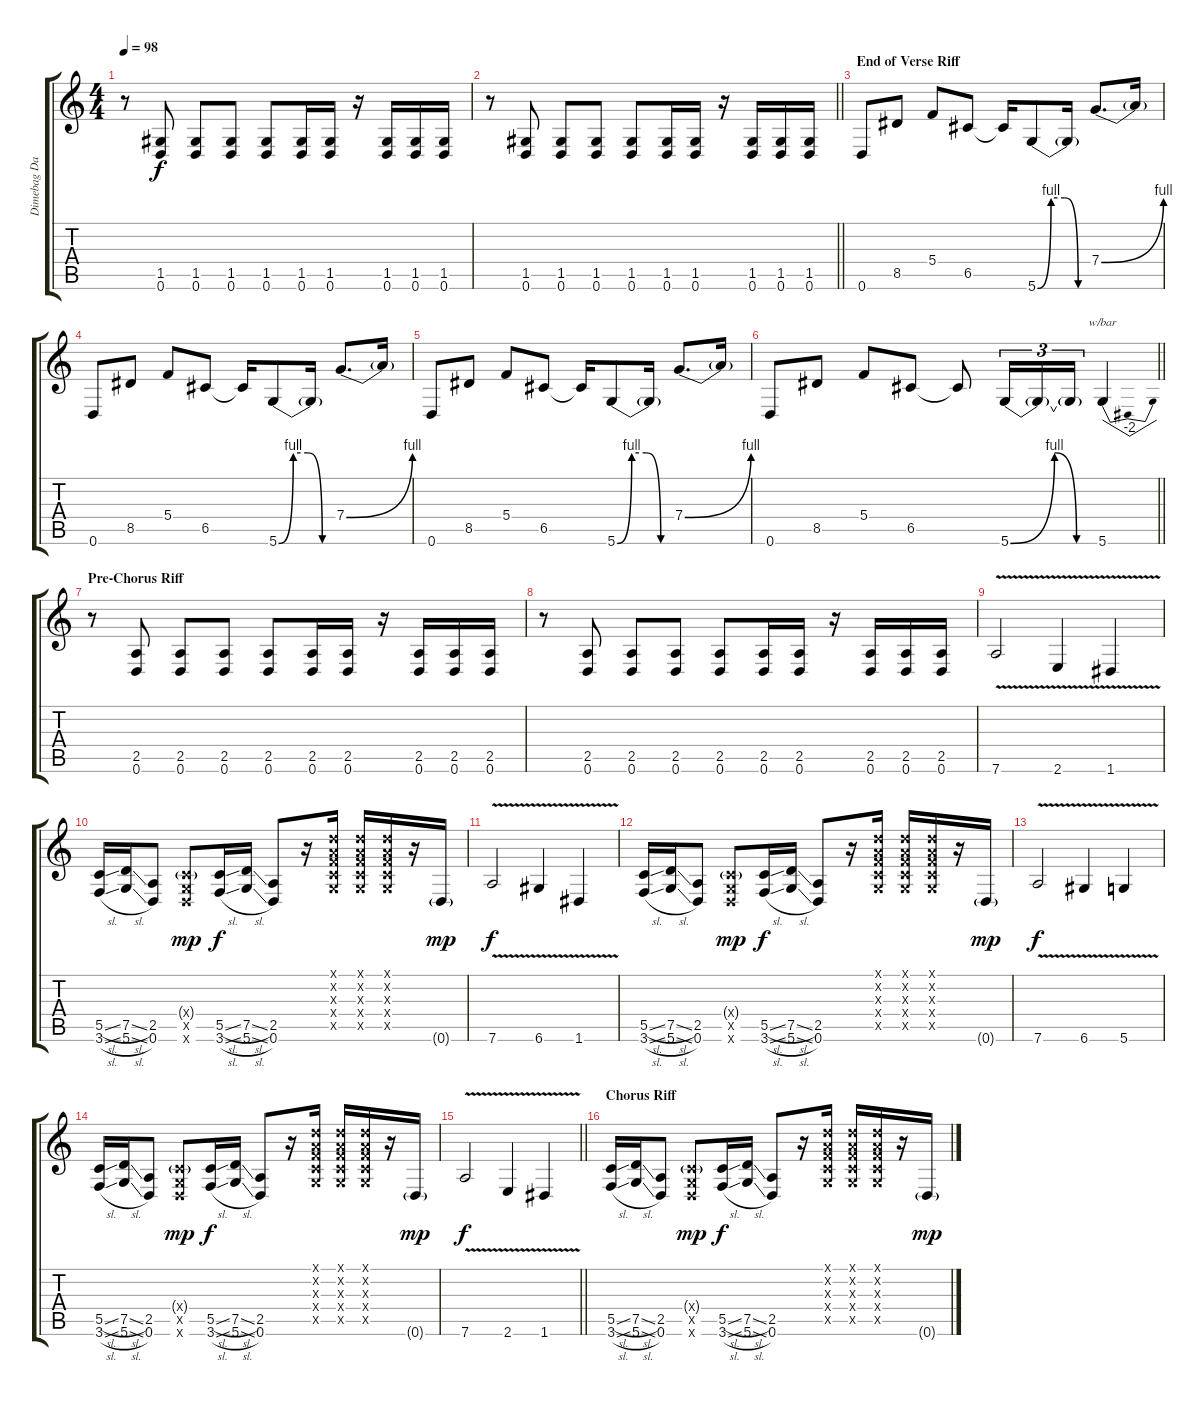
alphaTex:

\track ("Dimebag Darrell" "Dimebag Da") {instrument distortionguitar}
\staff {score tabs}
\tuning (D4 A3 F3 C3 G2 D2) {hide}
\ts (4 4)
\tempo 98
\clef g2
\ks c
r.8{dy f} (1.5 0.6).8{instrument overdrivenguitar} (1.5 0.6).8 (1.5 0.6).8 (1.5 0.6).8 (1.5 0.6).16 (1.5 0.6).16 r.16 (1.5 0.6).16 (1.5 0.6).16 (1.5 0.6).16 |
\barLineRight lightlight
r.8 (1.5 0.6).8 (1.5 0.6).8 (1.5 0.6).8 (1.5 0.6).8 (1.5 0.6).16 (1.5 0.6).16 r.16 (1.5 0.6).16 (1.5 0.6).16 (1.5 0.6).16 |
\section ("" "End of Verse Riff")
0.6.8 8.5.8 5.4.8 6.5.8 6.5{t}.16 5.6{be (custom 0 0 15 4 30 4 45 0 60 0)}.8 5.6{t}.16 7.4{be (bend 0 0 60 4)}.8{d} 7.4{t}.16 |
0.6.8 8.5.8 5.4.8 6.5.8 6.5{t}.16 5.6{be (custom 0 0 15 4 30 4 45 0 60 0)}.8 5.6{t}.16 7.4{be (bend 0 0 60 4)}.8{d} 7.4{t}.16 |
0.6.8 8.5.8 5.4.8 6.5.8 6.5{t}.16 5.6{be (custom 0 0 15 4 30 4 45 0 60 0)}.8 5.6{t}.16 7.4{be (bend 0 0 60 4)}.8{d} 7.4{t}.16 |
\barLineRight lightlight
0.6.8 8.5.8 5.4.8 6.5.8 6.5{t}.8 5.6{be (custom 0 0 30 4 45 0 60 0)}.16{tu (3 2)} 5.6{t}.16{tu (3 2)} 5.6{t}.16{tu (3 2)} 5.6.4{tbe (dip default 0 0 30 -8 60 0)} |
\section ("" "Pre-Chorus Riff")
r.8 (2.5 0.6).8{instrument electricguitarmuted} (2.5 0.6).8 (2.5 0.6).8 (2.5 0.6).8 (2.5 0.6).16 (2.5 0.6).16 r.16 (2.5 0.6).16 (2.5 0.6).16 (2.5 0.6).16 |
r.8 (2.5 0.6).8 (2.5 0.6).8 (2.5 0.6).8 (2.5 0.6).8 (2.5 0.6).16 (2.5 0.6).16 r.16 (2.5 0.6).16 (2.5 0.6).16 (2.5 0.6).16 |
7.6{v}.2{instrument overdrivenguitar} 2.6{v}.4 1.6{v}.4 |
(5.5{sl} 3.6{sl}).16 (7.5{sl} 5.6{sl}).16 (2.5 0.6).8 (0.4{g x} 0.5{x} 0.6{x}).8{dy mp} (5.5{sl} 3.6{sl}).16{dy f} (7.5{sl} 5.6{sl}).16 (2.5 0.6).8 r.16 (0.1{x} 0.2{x} 0.3{x} 0.4{x} 0.5{x}).16 (0.1{x} 0.2{x} 0.3{x} 0.4{x} 0.5{x}).16 (0.1{x} 0.2{x} 0.3{x} 0.4{x} 0.5{x}).16 r.16 0.6{g}.16{dy mp} |
7.6{v}.2{dy f} 6.6{v}.4 1.6{v}.4 |
(5.5{sl} 3.6{sl}).16 (7.5{sl} 5.6{sl}).16 (2.5 0.6).8 (0.4{g x} 0.5{x} 0.6{x}).8{dy mp} (5.5{sl} 3.6{sl}).16{dy f} (7.5{sl} 5.6{sl}).16 (2.5 0.6).8 r.16 (0.1{x} 0.2{x} 0.3{x} 0.4{x} 0.5{x}).16 (0.1{x} 0.2{x} 0.3{x} 0.4{x} 0.5{x}).16 (0.1{x} 0.2{x} 0.3{x} 0.4{x} 0.5{x}).16 r.16 0.6{g}.16{dy mp} |
7.6{v}.2{dy f} 6.6{v}.4 5.6{v}.4 |
(5.5{sl} 3.6{sl}).16 (7.5{sl} 5.6{sl}).16 (2.5 0.6).8 (0.4{g x} 0.5{x} 0.6{x}).8{dy mp} (5.5{sl} 3.6{sl}).16{dy f} (7.5{sl} 5.6{sl}).16 (2.5 0.6).8 r.16 (0.1{x} 0.2{x} 0.3{x} 0.4{x} 0.5{x}).16 (0.1{x} 0.2{x} 0.3{x} 0.4{x} 0.5{x}).16 (0.1{x} 0.2{x} 0.3{x} 0.4{x} 0.5{x}).16 r.16 0.6{g}.16{dy mp} |
\barLineRight lightlight
7.6{v}.2{dy f} 2.6{v}.4 1.6{v}.4 |
\section ("" "Chorus Riff")
(5.5{sl} 3.6{sl}).16 (7.5{sl} 5.6{sl}).16 (2.5 0.6).8 (0.4{g x} 0.5{x} 0.6{x}).8{dy mp} (5.5{sl} 3.6{sl}).16{dy f} (7.5{sl} 5.6{sl}).16 (2.5 0.6).8 r.16 (0.1{x} 0.2{x} 0.3{x} 0.4{x} 0.5{x}).16 (0.1{x} 0.2{x} 0.3{x} 0.4{x} 0.5{x}).16 (0.1{x} 0.2{x} 0.3{x} 0.4{x} 0.5{x}).16 r.16 0.6{g}.16{dy mp}
